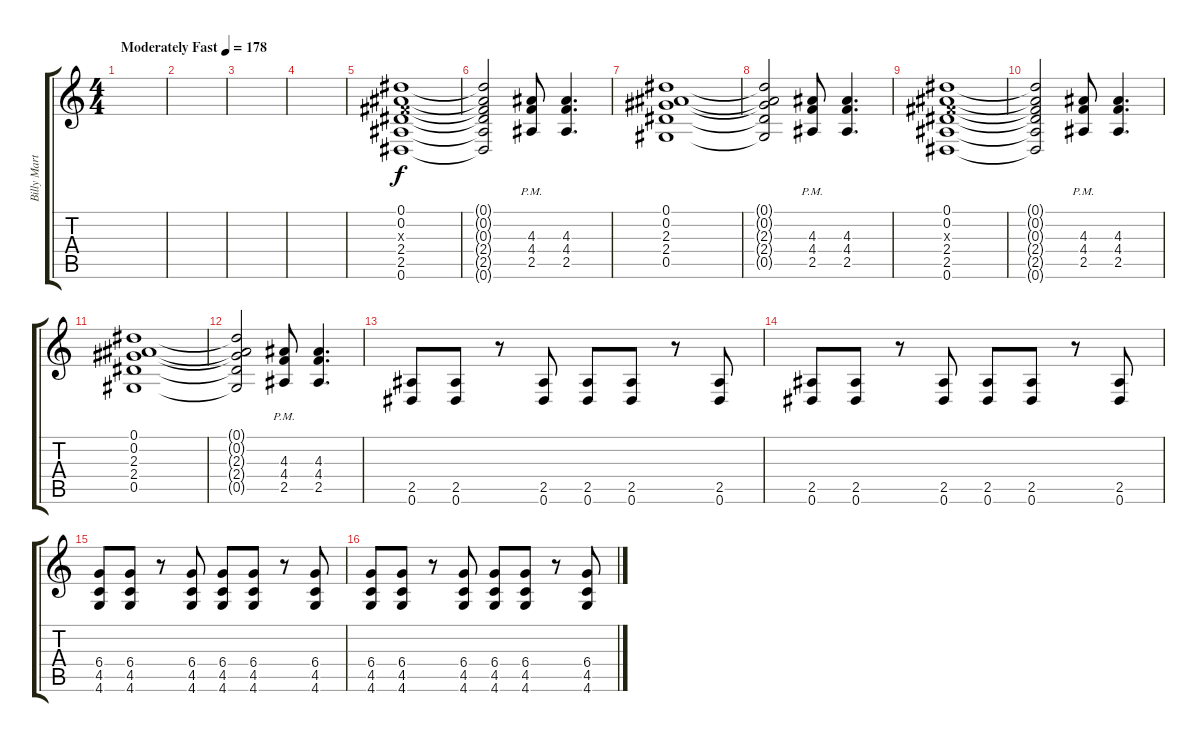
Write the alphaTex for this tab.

\track ("Billy Martin" "Billy Mart") {instrument distortionguitar}
\staff {score tabs}
\tuning (Eb4 Bb3 Gb3 Db3 Ab2 Eb2) {hide}
\ts (4 4)
\tempo (178 "Moderately Fast")
\clef g2
\ks c
|
|
|
|
(0.1 0.2 0.3{x} 2.4 2.5 0.6).1 |
(0.1{t} 0.2{t} 0.3{t} 2.4{t} 2.5{t} 0.6{t}).2 (4.3{pm} 4.4{pm} 2.5{pm}).8 (4.3 4.4 2.5).4{d} |
(0.1 0.2 2.3 2.4 0.5).1 |
(0.1{t} 0.2{t} 2.3{t} 2.4{t} 0.5{t}).2 (4.3{pm} 4.4{pm} 2.5{pm}).8 (4.3 4.4 2.5).4{d} |
(0.1 0.2 0.3{x} 2.4 2.5 0.6).1 |
(0.1{t} 0.2{t} 0.3{t} 2.4{t} 2.5{t} 0.6{t}).2 (4.3{pm} 4.4{pm} 2.5{pm}).8 (4.3 4.4 2.5).4{d} |
(0.1 0.2 2.3 2.4 0.5).1 |
(0.1{t} 0.2{t} 2.3{t} 2.4{t} 0.5{t}).2 (4.3{pm} 4.4{pm} 2.5{pm}).8 (4.3 4.4 2.5).4{d} |
(2.5 0.6).8 (2.5 0.6).8 r.8 (2.5 0.6).8 (2.5 0.6).8 (2.5 0.6).8 r.8 (2.5 0.6).8 |
(2.5 0.6).8 (2.5 0.6).8 r.8 (2.5 0.6).8 (2.5 0.6).8 (2.5 0.6).8 r.8 (2.5 0.6).8 |
(6.4 4.5 4.6).8 (6.4 4.5 4.6).8 r.8 (6.4 4.5 4.6).8 (6.4 4.5 4.6).8 (6.4 4.5 4.6).8 r.8 (6.4 4.5 4.6).8 |
(6.4 4.5 4.6).8 (6.4 4.5 4.6).8 r.8 (6.4 4.5 4.6).8 (6.4 4.5 4.6).8 (6.4 4.5 4.6).8 r.8 (6.4 4.5 4.6).8
